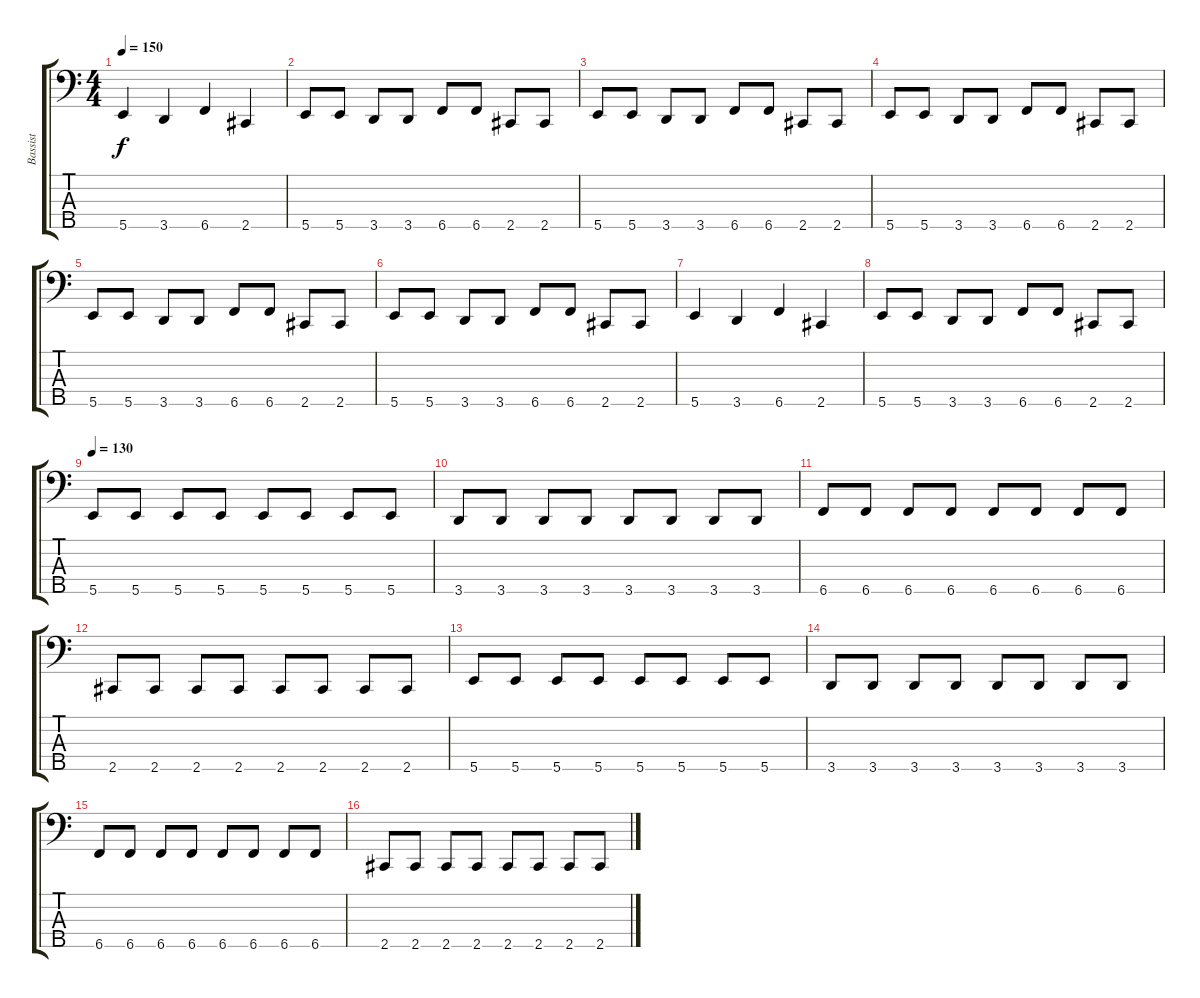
\track ("Bassist" "Bassist") {instrument electricbasspick}
\staff {score tabs}
\tuning (G2 D2 A1 E1 B0) {hide}
\ts (4 4)
\tempo 150
\clef f4
\ks c
5.5.4{dy f instrument electricbasspick} 3.5.4 6.5.4 2.5.4 |
5.5.8 5.5.8 3.5.8 3.5.8 6.5.8 6.5.8 2.5.8 2.5.8 |
5.5.8 5.5.8 3.5.8 3.5.8 6.5.8 6.5.8 2.5.8 2.5.8 |
5.5.8 5.5.8 3.5.8 3.5.8 6.5.8 6.5.8 2.5.8 2.5.8 |
5.5.8 5.5.8 3.5.8 3.5.8 6.5.8 6.5.8 2.5.8 2.5.8 |
5.5.8 5.5.8 3.5.8 3.5.8 6.5.8 6.5.8 2.5.8 2.5.8 |
5.5.4 3.5.4 6.5.4 2.5.4 |
5.5.8 5.5.8 3.5.8 3.5.8 6.5.8 6.5.8 2.5.8 2.5.8 |
\tempo 130
5.5.8 5.5.8 5.5.8 5.5.8 5.5.8 5.5.8 5.5.8 5.5.8 |
3.5.8 3.5.8 3.5.8 3.5.8 3.5.8 3.5.8 3.5.8 3.5.8 |
6.5.8 6.5.8 6.5.8 6.5.8 6.5.8 6.5.8 6.5.8 6.5.8 |
2.5.8 2.5.8 2.5.8 2.5.8 2.5.8 2.5.8 2.5.8 2.5.8 |
5.5.8 5.5.8 5.5.8 5.5.8 5.5.8 5.5.8 5.5.8 5.5.8 |
3.5.8 3.5.8 3.5.8 3.5.8 3.5.8 3.5.8 3.5.8 3.5.8 |
6.5.8 6.5.8 6.5.8 6.5.8 6.5.8 6.5.8 6.5.8 6.5.8 |
2.5.8 2.5.8 2.5.8 2.5.8 2.5.8 2.5.8 2.5.8 2.5.8
